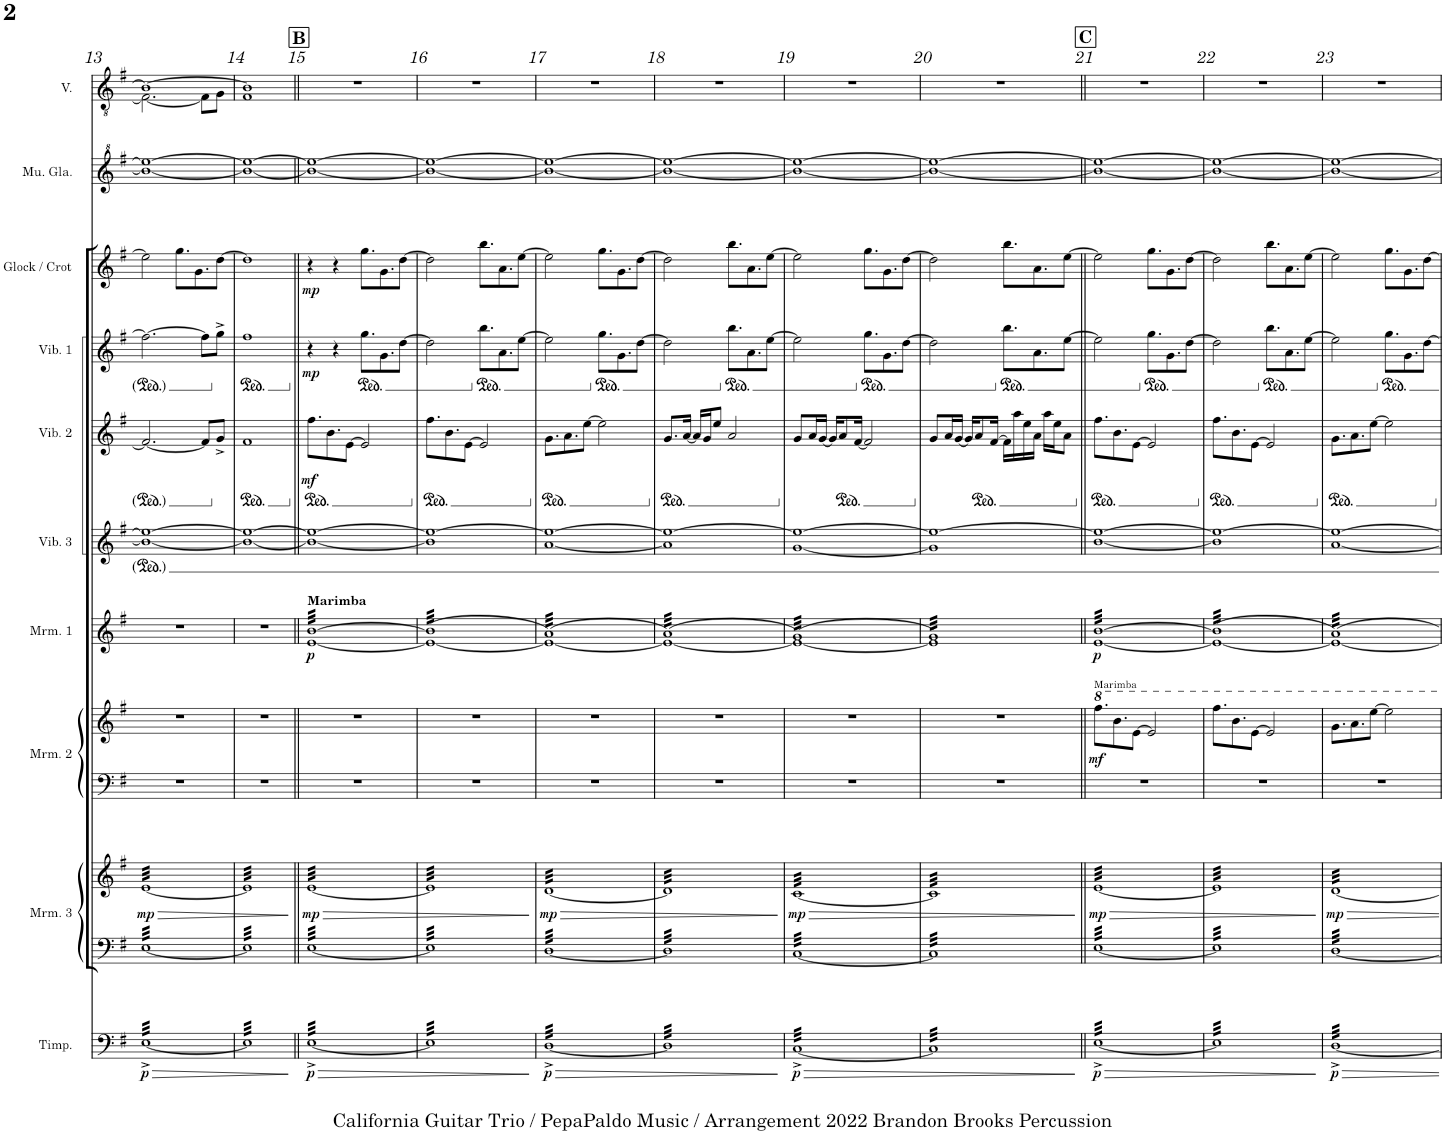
**kern	**dynam	**kern	**kern	**dynam	**kern	**kern	**dynam	**kern	**dynam	**kern	**kern	**dynam	**kern	**dynam	**kern	**dynam	**kern	**kern
*part10	*part10	*part9	*part9	*part9	*part8	*part8	*part8	*part7	*part7	*part6	*part5	*part5	*part4	*part4	*part3	*part3	*part2	*part1
*staff12	*staff12	*staff11	*staff10	*staff10/11	*staff9	*staff8	*staff8/9	*staff7	*staff7	*staff6	*staff5	*staff5	*staff4	*staff4	*staff3	*staff3	*staff2	*staff1
*I"Timpani	*	*I"Marimba 3	*	*	*I"Marimba 2	*	*	*I"Marimba 1	*	*I"Vibraphone 3	*I"Vibraphone 2	*	*I"Vibraphone 1	*	*I"Glock / Crot	*	*I"Musical Glasses	*I"Voice
*I'Timp.	*	*I'Mrm. 3	*	*	*I'Mrm. 2	*	*	*I'Mrm. 1	*	*I'Vib. 3	*I'Vib. 2	*	*I'Vib. 1	*	*I'Glock / Crot	*	*I'Mu. Gla.	*I'V.
!!LO:PB:g=z
*clefF4	*	*clefF4	*clefG2	*	*clefF4	*clefG2	*	*clefG2	*	*clefG2	*clefG2	*	*clefG2	*	*clefG2	*	*clefG^2	*clefGv2
*	*	*	*	*	*	*	*	*	*	*	*	*	*	*	*Trd-14c-24	*	*	*
*k[f#]	*	*k[f#]	*k[f#]	*	*k[f#]	*k[f#]	*	*k[f#]	*	*k[f#]	*k[f#]	*	*k[f#]	*	*k[f#]	*	*k[f#]	*k[f#]
*M4/4	*	*M4/4	*M4/4	*	*M4/4	*M4/4	*	*M4/4	*	*M4/4	*M4/4	*	*M4/4	*	*M4/4	*	*M4/4	*M4/4
=13	=13	=13	=13	=13	=13	=13	=13	=13	=13	=13	=13	=13	=13	=13	=13	=13	=13	=13
!	!LO:HP:b	!	!	!LO:HP:b	!	!	!	!	!	!	!	!	!	!	!	!	!	!
*	*	*	*	*	*	*	*	*	*	*	*	*	*	*	*	*	*	*^
!	!LO:DY:n=1:b	!	!	!LO:DY:n=1:b	!	!	!	!	!	!	!	!	!	!	!	!	!	!	!
*tremolo	*	*	*	*	*	*	*	*	*	*	*	*	*	*	*	*	*	*	*
*	*	*tremolo	*	*	*	*	*	*	*	*	*	*	*	*	*	*	*	*	*
*	*	*	*tremolo	*	*	*	*	*	*	*	*	*	*	*	*	*	*	*	*
[32E^LLL	> p	[32ELLL	[32eLLL	> mp	1r	1r	.	1r	.	1b_ 1ee_	2.f#/_	.	2.ff#\_	.	2ee\]	.	1bb_ 1eee_	1B_	2.F#\_
32E^	.	32E	32e	.	.	.	.	.	.	.	.	.	.	.	.	.	.	.	.
32E^	.	32E	32e	.	.	.	.	.	.	.	.	.	.	.	.	.	.	.	.
32E^	.	32E	32e	.	.	.	.	.	.	.	.	.	.	.	.	.	.	.	.
32E^	.	32E	32e	.	.	.	.	.	.	.	.	.	.	.	.	.	.	.	.
32E^	.	32E	32e	.	.	.	.	.	.	.	.	.	.	.	.	.	.	.	.
32E^	.	32E	32e	.	.	.	.	.	.	.	.	.	.	.	.	.	.	.	.
32E^	.	32E	32e	.	.	.	.	.	.	.	.	.	.	.	.	.	.	.	.
32E^	.	32E	32e	.	.	.	.	.	.	.	.	.	.	.	.	.	.	.	.
32E^	.	32E	32e	.	.	.	.	.	.	.	.	.	.	.	.	.	.	.	.
32E^	.	32E	32e	.	.	.	.	.	.	.	.	.	.	.	.	.	.	.	.
32E^	.	32E	32e	.	.	.	.	.	.	.	.	.	.	.	.	.	.	.	.
32E^	.	32E	32e	.	.	.	.	.	.	.	.	.	.	.	.	.	.	.	.
32E^	.	32E	32e	.	.	.	.	.	.	.	.	.	.	.	.	.	.	.	.
32E^	.	32E	32e	.	.	.	.	.	.	.	.	.	.	.	.	.	.	.	.
32E^	.	32E	32e	.	.	.	.	.	.	.	.	.	.	.	.	.	.	.	.
32E^	.	32E	32e	.	.	.	.	.	.	.	.	.	.	.	8.gg\L	.	.	.	.
32E^	.	32E	32e	.	.	.	.	.	.	.	.	.	.	.	.	.	.	.	.
32E^	.	32E	32e	.	.	.	.	.	.	.	.	.	.	.	.	.	.	.	.
32E^	.	32E	32e	.	.	.	.	.	.	.	.	.	.	.	.	.	.	.	.
32E^	.	32E	32e	.	.	.	.	.	.	.	.	.	.	.	.	.	.	.	.
32E^	.	32E	32e	.	.	.	.	.	.	.	.	.	.	.	.	.	.	.	.
32E^	.	32E	32e	.	.	.	.	.	.	.	.	.	.	.	8.g\	.	.	.	.
32E^	.	32E	32e	.	.	.	.	.	.	.	.	.	.	.	.	.	.	.	.
32E^	.	32E	32e	.	.	.	.	.	.	.	8f#/L]	.	8ff#\L]	.	.	.	.	.	8F#\L]
32E^	.	32E	32e	.	.	.	.	.	.	.	.	.	.	.	.	.	.	.	.
32E^	.	32E	32e	.	.	.	.	.	.	.	.	.	.	.	.	.	.	.	.
32E^	.	32E	32e	.	.	.	.	.	.	.	.	.	.	.	.	.	.	.	.
32E^	.	32E	32e	.	.	.	.	.	.	.	8g^/J	.	8gg^\J	.	[8dd\J	.	.	.	8G\J
32E^	.	32E	32e	.	.	.	.	.	.	.	.	.	.	.	.	.	.	.	.
32E^	.	32E	32e	.	.	.	.	.	.	.	.	.	.	.	.	.	.	.	.
32E^JJJ	.	32EJJJ	32eJJJ	.	.	.	.	.	.	.	.	.	.	.	.	.	.	.	.
=14	=14	=14	=14	=14	=14	=14	=14	=14	=14	=14	=14	=14	=14	=14	=14	=14	=14	=14	=14
*	*	*	*	*	*	*	*	*	*	*	*	*	*ped	*	*	*	*	*	*
32E]LLL	.	32E]LLL	32e]LLL	.	1r	1r	.	1r	.	1b_ 1ee_	1f#	.	1ff#	.	1dd]	.	1bb_ 1eee_	1B]	1F#
32E	.	32E	32e	.	.	.	.	.	.	.	.	.	.	.	.	.	.	.	.
32E	.	32E	32e	.	.	.	.	.	.	.	.	.	.	.	.	.	.	.	.
32E	.	32E	32e	.	.	.	.	.	.	.	.	.	.	.	.	.	.	.	.
32E	.	32E	32e	.	.	.	.	.	.	.	.	.	.	.	.	.	.	.	.
32E	.	32E	32e	.	.	.	.	.	.	.	.	.	.	.	.	.	.	.	.
32E	.	32E	32e	.	.	.	.	.	.	.	.	.	.	.	.	.	.	.	.
32E	.	32E	32e	.	.	.	.	.	.	.	.	.	.	.	.	.	.	.	.
32E	.	32E	32e	.	.	.	.	.	.	.	.	.	.	.	.	.	.	.	.
32E	.	32E	32e	.	.	.	.	.	.	.	.	.	.	.	.	.	.	.	.
32E	.	32E	32e	.	.	.	.	.	.	.	.	.	.	.	.	.	.	.	.
32E	.	32E	32e	.	.	.	.	.	.	.	.	.	.	.	.	.	.	.	.
32E	.	32E	32e	.	.	.	.	.	.	.	.	.	.	.	.	.	.	.	.
32E	.	32E	32e	.	.	.	.	.	.	.	.	.	.	.	.	.	.	.	.
32E	.	32E	32e	.	.	.	.	.	.	.	.	.	.	.	.	.	.	.	.
32E	.	32E	32e	.	.	.	.	.	.	.	.	.	.	.	.	.	.	.	.
32E	.	32E	32e	.	.	.	.	.	.	.	.	.	.	.	.	.	.	.	.
32E	.	32E	32e	.	.	.	.	.	.	.	.	.	.	.	.	.	.	.	.
32E	.	32E	32e	.	.	.	.	.	.	.	.	.	.	.	.	.	.	.	.
32E	.	32E	32e	.	.	.	.	.	.	.	.	.	.	.	.	.	.	.	.
32E	.	32E	32e	.	.	.	.	.	.	.	.	.	.	.	.	.	.	.	.
32E	.	32E	32e	.	.	.	.	.	.	.	.	.	.	.	.	.	.	.	.
32E	.	32E	32e	.	.	.	.	.	.	.	.	.	.	.	.	.	.	.	.
32E	.	32E	32e	.	.	.	.	.	.	.	.	.	.	.	.	.	.	.	.
32E	.	32E	32e	.	.	.	.	.	.	.	.	.	.	.	.	.	.	.	.
32E	.	32E	32e	.	.	.	.	.	.	.	.	.	.	.	.	.	.	.	.
32E	.	32E	32e	.	.	.	.	.	.	.	.	.	.	.	.	.	.	.	.
32E	.	32E	32e	.	.	.	.	.	.	.	.	.	.	.	.	.	.	.	.
32E	.	32E	32e	.	.	.	.	.	.	.	.	.	.	.	.	.	.	.	.
32E	.	32E	32e	.	.	.	.	.	.	.	.	.	.	.	.	.	.	.	.
32E	.	32E	32e	.	.	.	.	.	.	.	.	.	.	.	.	.	.	.	.
32EJJJ	.	32EJJJ	32eJJJ	.	.	.	.	.	.	.	.	.	.	.	.	.	.	.	.
*	*	*	*	*	*	*	*	*	*	*	*	*	*	*	*	*	*	*v	*v
.	]	.	.	]	.	.	.	.	.	.	.	.	.	.	.	.	.	.
!!LO:REH:place=s1:a:B:cj:fs=14:t=B
=15||	=15||	=15||	=15||	=15||	=15||	=15||	=15||	=15||	=15||	=15||	=15||	=15||	=15||	=15||	=15||	=15||	=15||	=15||
!	!LO:HP:b	!	!	!LO:HP:b	!	!	!	!	!	!	!	!	!	!	!	!	!	!
*	*	*	*	*	*	*	*	*	*	*	*	*	*Xped	*	*	*	*	*
!	!	!	!	!	!	!	!	!LO:TX:a:B:t=Marimba	!	!	!	!	!	!	!	!	!	!
!	!LO:DY:n=1:b	!	!	!LO:DY:n=1:b	!	!	!	!	!LO:DY:b	!	!	!LO:DY:b	!	!LO:DY:b	!	!LO:DY:b	!	!
*	*	*	*	*	*	*	*	*tremolo	*	*	*	*	*	*	*	*	*	*
[32E^LLL	> p	[32ELLL	[32eLLL	> mp	1r	1r	.	[32e [32bLLL	p	1b_ 1ee_	8.ff#\L	mf	4r	mp	4r	mp	1bb_ 1eee_	1r
32E^	.	32E	32e	.	.	.	.	32e 32b	.	.	.	.	.	.	.	.	.	.
32E^	.	32E	32e	.	.	.	.	32e 32b	.	.	.	.	.	.	.	.	.	.
32E^	.	32E	32e	.	.	.	.	32e 32b	.	.	.	.	.	.	.	.	.	.
32E^	.	32E	32e	.	.	.	.	32e 32b	.	.	.	.	.	.	.	.	.	.
32E^	.	32E	32e	.	.	.	.	32e 32b	.	.	.	.	.	.	.	.	.	.
32E^	.	32E	32e	.	.	.	.	32e 32b	.	.	8.b\	.	.	.	.	.	.	.
32E^	.	32E	32e	.	.	.	.	32e 32b	.	.	.	.	.	.	.	.	.	.
32E^	.	32E	32e	.	.	.	.	32e 32b	.	.	.	.	4r	.	4r	.	.	.
32E^	.	32E	32e	.	.	.	.	32e 32b	.	.	.	.	.	.	.	.	.	.
32E^	.	32E	32e	.	.	.	.	32e 32b	.	.	.	.	.	.	.	.	.	.
32E^	.	32E	32e	.	.	.	.	32e 32b	.	.	.	.	.	.	.	.	.	.
32E^	.	32E	32e	.	.	.	.	32e 32b	.	.	[8e\J	.	.	.	.	.	.	.
32E^	.	32E	32e	.	.	.	.	32e 32b	.	.	.	.	.	.	.	.	.	.
32E^	.	32E	32e	.	.	.	.	32e 32b	.	.	.	.	.	.	.	.	.	.
32E^	.	32E	32e	.	.	.	.	32e 32b	.	.	.	.	.	.	.	.	.	.
*	*	*	*	*	*	*	*	*	*	*	*	*	*ped	*	*	*	*	*
32E^	.	32E	32e	.	.	.	.	32e 32b	.	.	2e/]	.	8.gg\L	.	8.gg\L	.	.	.
32E^	.	32E	32e	.	.	.	.	32e 32b	.	.	.	.	.	.	.	.	.	.
32E^	.	32E	32e	.	.	.	.	32e 32b	.	.	.	.	.	.	.	.	.	.
32E^	.	32E	32e	.	.	.	.	32e 32b	.	.	.	.	.	.	.	.	.	.
32E^	.	32E	32e	.	.	.	.	32e 32b	.	.	.	.	.	.	.	.	.	.
32E^	.	32E	32e	.	.	.	.	32e 32b	.	.	.	.	.	.	.	.	.	.
32E^	.	32E	32e	.	.	.	.	32e 32b	.	.	.	.	8.g\	.	8.g\	.	.	.
32E^	.	32E	32e	.	.	.	.	32e 32b	.	.	.	.	.	.	.	.	.	.
32E^	.	32E	32e	.	.	.	.	32e 32b	.	.	.	.	.	.	.	.	.	.
32E^	.	32E	32e	.	.	.	.	32e 32b	.	.	.	.	.	.	.	.	.	.
32E^	.	32E	32e	.	.	.	.	32e 32b	.	.	.	.	.	.	.	.	.	.
32E^	.	32E	32e	.	.	.	.	32e 32b	.	.	.	.	.	.	.	.	.	.
32E^	.	32E	32e	.	.	.	.	32e 32b	.	.	.	.	[8dd\J	.	[8dd\J	.	.	.
32E^	.	32E	32e	.	.	.	.	32e 32b	.	.	.	.	.	.	.	.	.	.
32E^	.	32E	32e	.	.	.	.	32e 32b	.	.	.	.	.	.	.	.	.	.
32E^JJJ	.	32EJJJ	32eJJJ	.	.	.	.	32e 32bJJJ	.	.	.	.	.	.	.	.	.	.
=16	=16	=16	=16	=16	=16	=16	=16	=16	=16	=16	=16	=16	=16	=16	=16	=16	=16	=16
32E]LLL	.	32E]LLL	32e]LLL	.	1r	1r	.	(>32e 32b]LLL	.	1b] 1ee_	8.ff#\L	.	2dd\]	.	2dd\]	.	1bb_ 1eee_	1r
32E	.	32E	32e	.	.	.	.	(>32e 32b	.	.	.	.	.	.	.	.	.	.
32E	.	32E	32e	.	.	.	.	(>32e 32b	.	.	.	.	.	.	.	.	.	.
32E	.	32E	32e	.	.	.	.	(>32e 32b	.	.	.	.	.	.	.	.	.	.
32E	.	32E	32e	.	.	.	.	(>32e 32b	.	.	.	.	.	.	.	.	.	.
32E	.	32E	32e	.	.	.	.	(>32e 32b	.	.	.	.	.	.	.	.	.	.
32E	.	32E	32e	.	.	.	.	(>32e 32b	.	.	8.b\	.	.	.	.	.	.	.
32E	.	32E	32e	.	.	.	.	(>32e 32b	.	.	.	.	.	.	.	.	.	.
32E	.	32E	32e	.	.	.	.	(>32e 32b	.	.	.	.	.	.	.	.	.	.
32E	.	32E	32e	.	.	.	.	(>32e 32b	.	.	.	.	.	.	.	.	.	.
32E	.	32E	32e	.	.	.	.	(>32e 32b	.	.	.	.	.	.	.	.	.	.
32E	.	32E	32e	.	.	.	.	(>32e 32b	.	.	.	.	.	.	.	.	.	.
32E	.	32E	32e	.	.	.	.	(>32e 32b	.	.	[8e\J	.	.	.	.	.	.	.
32E	.	32E	32e	.	.	.	.	(>32e 32b	.	.	.	.	.	.	.	.	.	.
32E	.	32E	32e	.	.	.	.	(>32e 32b	.	.	.	.	.	.	.	.	.	.
32E	.	32E	32e	.	.	.	.	(>32e 32b	.	.	.	.	.	.	.	.	.	.
*	*	*	*	*	*	*	*	*	*	*	*	*	*Xped	*	*	*	*	*
*	*	*	*	*	*	*	*	*	*	*	*	*	*ped	*	*	*	*	*
32E	.	32E	32e	.	.	.	.	(>32e 32b	.	.	2e/]	.	8.bb\L	.	8.bb\L	.	.	.
32E	.	32E	32e	.	.	.	.	(>32e 32b	.	.	.	.	.	.	.	.	.	.
32E	.	32E	32e	.	.	.	.	(>32e 32b	.	.	.	.	.	.	.	.	.	.
32E	.	32E	32e	.	.	.	.	(>32e 32b	.	.	.	.	.	.	.	.	.	.
32E	.	32E	32e	.	.	.	.	(>32e 32b	.	.	.	.	.	.	.	.	.	.
32E	.	32E	32e	.	.	.	.	(>32e 32b	.	.	.	.	.	.	.	.	.	.
32E	.	32E	32e	.	.	.	.	(>32e 32b	.	.	.	.	8.a\	.	8.a\	.	.	.
32E	.	32E	32e	.	.	.	.	(>32e 32b	.	.	.	.	.	.	.	.	.	.
32E	.	32E	32e	.	.	.	.	(>32e 32b	.	.	.	.	.	.	.	.	.	.
32E	.	32E	32e	.	.	.	.	(>32e 32b	.	.	.	.	.	.	.	.	.	.
32E	.	32E	32e	.	.	.	.	(>32e 32b	.	.	.	.	.	.	.	.	.	.
32E	.	32E	32e	.	.	.	.	(>32e 32b	.	.	.	.	.	.	.	.	.	.
32E	.	32E	32e	.	.	.	.	(>32e 32b	.	.	.	.	[8ee\J	.	[8ee\J	.	.	.
32E	.	32E	32e	.	.	.	.	(>32e 32b	.	.	.	.	.	.	.	.	.	.
32E	.	32E	32e	.	.	.	.	(>32e 32b	.	.	.	.	.	.	.	.	.	.
32EJJJ	.	32EJJJ	32eJJJ	.	.	.	.	32e 32bJJJ	.	.	.	.	.	.	.	.	.	.
.	]	.	.	]	.	.	.	.	.	.	.	.	.	.	.	.	.	.
=17	=17	=17	=17	=17	=17	=17	=17	=17	=17	=17	=17	=17	=17	=17	=17	=17	=17	=17
!	!LO:HP:b	!	!	!LO:HP:b	!	!	!	!	!	!	!	!	!	!	!	!	!	!
!	!LO:DY:n=1:b	!	!	!LO:DY:n=1:b	!	!	!	!	!	!	!	!	!	!	!	!	!	!
[32D^LLL	> p	[32DLLL	[32dLLL	> mp	1r	1r	.	(>32e 32a)LLL	.	[1a 1ee_	8.g\L	.	2ee\]	.	2ee\]	.	1bb_ 1eee_	1r
32D^	.	32D	32d	.	.	.	.	(>32e 32a)	.	.	.	.	.	.	.	.	.	.
32D^	.	32D	32d	.	.	.	.	(>32e 32a)	.	.	.	.	.	.	.	.	.	.
32D^	.	32D	32d	.	.	.	.	(>32e 32a)	.	.	.	.	.	.	.	.	.	.
32D^	.	32D	32d	.	.	.	.	(>32e 32a)	.	.	.	.	.	.	.	.	.	.
32D^	.	32D	32d	.	.	.	.	(>32e 32a)	.	.	.	.	.	.	.	.	.	.
32D^	.	32D	32d	.	.	.	.	(>32e 32a)	.	.	8.a\	.	.	.	.	.	.	.
32D^	.	32D	32d	.	.	.	.	(>32e 32a)	.	.	.	.	.	.	.	.	.	.
32D^	.	32D	32d	.	.	.	.	(>32e 32a)	.	.	.	.	.	.	.	.	.	.
32D^	.	32D	32d	.	.	.	.	(>32e 32a)	.	.	.	.	.	.	.	.	.	.
32D^	.	32D	32d	.	.	.	.	(>32e 32a)	.	.	.	.	.	.	.	.	.	.
32D^	.	32D	32d	.	.	.	.	(>32e 32a)	.	.	.	.	.	.	.	.	.	.
32D^	.	32D	32d	.	.	.	.	(>32e 32a)	.	.	[8ee\J	.	.	.	.	.	.	.
32D^	.	32D	32d	.	.	.	.	(>32e 32a)	.	.	.	.	.	.	.	.	.	.
32D^	.	32D	32d	.	.	.	.	(>32e 32a)	.	.	.	.	.	.	.	.	.	.
32D^	.	32D	32d	.	.	.	.	(>32e 32a)	.	.	.	.	.	.	.	.	.	.
*	*	*	*	*	*	*	*	*	*	*	*	*	*Xped	*	*	*	*	*
*	*	*	*	*	*	*	*	*	*	*	*	*	*ped	*	*	*	*	*
32D^	.	32D	32d	.	.	.	.	(>32e 32a)	.	.	2ee\]	.	8.gg\L	.	8.gg\L	.	.	.
32D^	.	32D	32d	.	.	.	.	(>32e 32a)	.	.	.	.	.	.	.	.	.	.
32D^	.	32D	32d	.	.	.	.	(>32e 32a)	.	.	.	.	.	.	.	.	.	.
32D^	.	32D	32d	.	.	.	.	(>32e 32a)	.	.	.	.	.	.	.	.	.	.
32D^	.	32D	32d	.	.	.	.	(>32e 32a)	.	.	.	.	.	.	.	.	.	.
32D^	.	32D	32d	.	.	.	.	(>32e 32a)	.	.	.	.	.	.	.	.	.	.
32D^	.	32D	32d	.	.	.	.	(>32e 32a)	.	.	.	.	8.g\	.	8.g\	.	.	.
32D^	.	32D	32d	.	.	.	.	(>32e 32a)	.	.	.	.	.	.	.	.	.	.
32D^	.	32D	32d	.	.	.	.	(>32e 32a)	.	.	.	.	.	.	.	.	.	.
32D^	.	32D	32d	.	.	.	.	(>32e 32a)	.	.	.	.	.	.	.	.	.	.
32D^	.	32D	32d	.	.	.	.	(>32e 32a)	.	.	.	.	.	.	.	.	.	.
32D^	.	32D	32d	.	.	.	.	(>32e 32a)	.	.	.	.	.	.	.	.	.	.
32D^	.	32D	32d	.	.	.	.	(>32e 32a)	.	.	.	.	[8dd\J	.	[8dd\J	.	.	.
32D^	.	32D	32d	.	.	.	.	(>32e 32a)	.	.	.	.	.	.	.	.	.	.
32D^	.	32D	32d	.	.	.	.	(>32e 32a)	.	.	.	.	.	.	.	.	.	.
32D^JJJ	.	32DJJJ	32dJJJ	.	.	.	.	32e 32a)JJJ	.	.	.	.	.	.	.	.	.	.
=18	=18	=18	=18	=18	=18	=18	=18	=18	=18	=18	=18	=18	=18	=18	=18	=18	=18	=18
32D]LLL	.	32D]LLL	32d]LLL	.	1r	1r	.	(>32e 32a)LLL	.	1a] 1ee_	8.g/L	.	2dd\]	.	2dd\]	.	1bb_ 1eee_	1r
32D	.	32D	32d	.	.	.	.	(>32e 32a)	.	.	.	.	.	.	.	.	.	.
32D	.	32D	32d	.	.	.	.	(>32e 32a)	.	.	.	.	.	.	.	.	.	.
32D	.	32D	32d	.	.	.	.	(>32e 32a)	.	.	.	.	.	.	.	.	.	.
32D	.	32D	32d	.	.	.	.	(>32e 32a)	.	.	.	.	.	.	.	.	.	.
32D	.	32D	32d	.	.	.	.	(>32e 32a)	.	.	.	.	.	.	.	.	.	.
32D	.	32D	32d	.	.	.	.	(>32e 32a)	.	.	[16a/Jk	.	.	.	.	.	.	.
32D	.	32D	32d	.	.	.	.	(>32e 32a)	.	.	.	.	.	.	.	.	.	.
32D	.	32D	32d	.	.	.	.	(>32e 32a)	.	.	16a/LL]	.	.	.	.	.	.	.
32D	.	32D	32d	.	.	.	.	(>32e 32a)	.	.	.	.	.	.	.	.	.	.
32D	.	32D	32d	.	.	.	.	(>32e 32a)	.	.	16g/J	.	.	.	.	.	.	.
32D	.	32D	32d	.	.	.	.	(>32e 32a)	.	.	.	.	.	.	.	.	.	.
32D	.	32D	32d	.	.	.	.	(>32e 32a)	.	.	8ee/J	.	.	.	.	.	.	.
32D	.	32D	32d	.	.	.	.	(>32e 32a)	.	.	.	.	.	.	.	.	.	.
32D	.	32D	32d	.	.	.	.	(>32e 32a)	.	.	.	.	.	.	.	.	.	.
32D	.	32D	32d	.	.	.	.	(>32e 32a)	.	.	.	.	.	.	.	.	.	.
*	*	*	*	*	*	*	*	*	*	*	*	*	*Xped	*	*	*	*	*
*	*	*	*	*	*	*	*	*	*	*	*	*	*ped	*	*	*	*	*
32D	.	32D	32d	.	.	.	.	(>32e 32a)	.	.	2a/	.	8.bb\L	.	8.bb\L	.	.	.
32D	.	32D	32d	.	.	.	.	(>32e 32a)	.	.	.	.	.	.	.	.	.	.
32D	.	32D	32d	.	.	.	.	(>32e 32a)	.	.	.	.	.	.	.	.	.	.
32D	.	32D	32d	.	.	.	.	(>32e 32a)	.	.	.	.	.	.	.	.	.	.
32D	.	32D	32d	.	.	.	.	(>32e 32a)	.	.	.	.	.	.	.	.	.	.
32D	.	32D	32d	.	.	.	.	(>32e 32a)	.	.	.	.	.	.	.	.	.	.
32D	.	32D	32d	.	.	.	.	(>32e 32a)	.	.	.	.	8.a\	.	8.a\	.	.	.
32D	.	32D	32d	.	.	.	.	(>32e 32a)	.	.	.	.	.	.	.	.	.	.
32D	.	32D	32d	.	.	.	.	(>32e 32a)	.	.	.	.	.	.	.	.	.	.
32D	.	32D	32d	.	.	.	.	(>32e 32a)	.	.	.	.	.	.	.	.	.	.
32D	.	32D	32d	.	.	.	.	(>32e 32a)	.	.	.	.	.	.	.	.	.	.
32D	.	32D	32d	.	.	.	.	(>32e 32a)	.	.	.	.	.	.	.	.	.	.
32D	.	32D	32d	.	.	.	.	(>32e 32a)	.	.	.	.	[8ee\J	.	[8ee\J	.	.	.
32D	.	32D	32d	.	.	.	.	(>32e 32a)	.	.	.	.	.	.	.	.	.	.
32D	.	32D	32d	.	.	.	.	(>32e 32a)	.	.	.	.	.	.	.	.	.	.
32DJJJ	.	32DJJJ	32dJJJ	.	.	.	.	32e 32a)JJJ	.	.	.	.	.	.	.	.	.	.
.	]	.	.	]	.	.	.	.	.	.	.	.	.	.	.	.	.	.
=19	=19	=19	=19	=19	=19	=19	=19	=19	=19	=19	=19	=19	=19	=19	=19	=19	=19	=19
!	!LO:HP:b	!	!	!LO:HP:b	!	!	!	!	!	!	!	!	!	!	!	!	!	!
!	!LO:DY:n=1:b	!	!	!LO:DY:n=1:b	!	!	!	!	!	!	!	!	!	!	!	!	!	!
[32C^LLL	> p	[32CLLL	[32cLLL	> mp	1r	1r	.	(>32e 32g)LLL	.	[1g 1ee_	8g/L	.	2ee\]	.	2ee\]	.	1bb_ 1eee_	1r
32C^	.	32C	32c	.	.	.	.	(>32e 32g)	.	.	.	.	.	.	.	.	.	.
32C^	.	32C	32c	.	.	.	.	(>32e 32g)	.	.	.	.	.	.	.	.	.	.
32C^	.	32C	32c	.	.	.	.	(>32e 32g)	.	.	.	.	.	.	.	.	.	.
32C^	.	32C	32c	.	.	.	.	(>32e 32g)	.	.	16a/L	.	.	.	.	.	.	.
32C^	.	32C	32c	.	.	.	.	(>32e 32g)	.	.	.	.	.	.	.	.	.	.
32C^	.	32C	32c	.	.	.	.	(>32e 32g)	.	.	[16g/JJ	.	.	.	.	.	.	.
32C^	.	32C	32c	.	.	.	.	(>32e 32g)	.	.	.	.	.	.	.	.	.	.
32C^	.	32C	32c	.	.	.	.	(>32e 32g)	.	.	16g/KL]	.	.	.	.	.	.	.
32C^	.	32C	32c	.	.	.	.	(>32e 32g)	.	.	.	.	.	.	.	.	.	.
32C^	.	32C	32c	.	.	.	.	(>32e 32g)	.	.	8a/	.	.	.	.	.	.	.
32C^	.	32C	32c	.	.	.	.	(>32e 32g)	.	.	.	.	.	.	.	.	.	.
32C^	.	32C	32c	.	.	.	.	(>32e 32g)	.	.	.	.	.	.	.	.	.	.
32C^	.	32C	32c	.	.	.	.	(>32e 32g)	.	.	.	.	.	.	.	.	.	.
32C^	.	32C	32c	.	.	.	.	(>32e 32g)	.	.	[16f#/Jk	.	.	.	.	.	.	.
32C^	.	32C	32c	.	.	.	.	(>32e 32g)	.	.	.	.	.	.	.	.	.	.
*	*	*	*	*	*	*	*	*	*	*	*	*	*Xped	*	*	*	*	*
*	*	*	*	*	*	*	*	*	*	*	*	*	*ped	*	*	*	*	*
32C^	.	32C	32c	.	.	.	.	(>32e 32g)	.	.	2f#/]	.	8.gg\L	.	8.gg\L	.	.	.
32C^	.	32C	32c	.	.	.	.	(>32e 32g)	.	.	.	.	.	.	.	.	.	.
32C^	.	32C	32c	.	.	.	.	(>32e 32g)	.	.	.	.	.	.	.	.	.	.
32C^	.	32C	32c	.	.	.	.	(>32e 32g)	.	.	.	.	.	.	.	.	.	.
32C^	.	32C	32c	.	.	.	.	(>32e 32g)	.	.	.	.	.	.	.	.	.	.
32C^	.	32C	32c	.	.	.	.	(>32e 32g)	.	.	.	.	.	.	.	.	.	.
32C^	.	32C	32c	.	.	.	.	(>32e 32g)	.	.	.	.	8.g\	.	8.g\	.	.	.
32C^	.	32C	32c	.	.	.	.	(>32e 32g)	.	.	.	.	.	.	.	.	.	.
32C^	.	32C	32c	.	.	.	.	(>32e 32g)	.	.	.	.	.	.	.	.	.	.
32C^	.	32C	32c	.	.	.	.	(>32e 32g)	.	.	.	.	.	.	.	.	.	.
32C^	.	32C	32c	.	.	.	.	(>32e 32g)	.	.	.	.	.	.	.	.	.	.
32C^	.	32C	32c	.	.	.	.	(>32e 32g)	.	.	.	.	.	.	.	.	.	.
32C^	.	32C	32c	.	.	.	.	(>32e 32g)	.	.	.	.	[8dd\J	.	[8dd\J	.	.	.
32C^	.	32C	32c	.	.	.	.	(>32e 32g)	.	.	.	.	.	.	.	.	.	.
32C^	.	32C	32c	.	.	.	.	(>32e 32g)	.	.	.	.	.	.	.	.	.	.
32C^JJJ	.	32CJJJ	32cJJJ	.	.	.	.	32e 32g)JJJ	.	.	.	.	.	.	.	.	.	.
=20	=20	=20	=20	=20	=20	=20	=20	=20	=20	=20	=20	=20	=20	=20	=20	=20	=20	=20
32C]LLL	.	32C]LLL	32c]LLL	.	1r	1r	.	32e] 32g)LLL	.	1g] 1ee_	8g/L	.	2dd\]	.	2dd\]	.	1bb_ 1eee_	1r
32C	.	32C	32c	.	.	.	.	32e 32g)	.	.	.	.	.	.	.	.	.	.
32C	.	32C	32c	.	.	.	.	32e 32g)	.	.	.	.	.	.	.	.	.	.
32C	.	32C	32c	.	.	.	.	32e 32g)	.	.	.	.	.	.	.	.	.	.
32C	.	32C	32c	.	.	.	.	32e 32g)	.	.	16a/L	.	.	.	.	.	.	.
32C	.	32C	32c	.	.	.	.	32e 32g)	.	.	.	.	.	.	.	.	.	.
32C	.	32C	32c	.	.	.	.	32e 32g)	.	.	[16g/JJ	.	.	.	.	.	.	.
32C	.	32C	32c	.	.	.	.	32e 32g)	.	.	.	.	.	.	.	.	.	.
32C	.	32C	32c	.	.	.	.	32e 32g)	.	.	16g/KL]	.	.	.	.	.	.	.
32C	.	32C	32c	.	.	.	.	32e 32g)	.	.	.	.	.	.	.	.	.	.
32C	.	32C	32c	.	.	.	.	32e 32g)	.	.	8a/	.	.	.	.	.	.	.
32C	.	32C	32c	.	.	.	.	32e 32g)	.	.	.	.	.	.	.	.	.	.
32C	.	32C	32c	.	.	.	.	32e 32g)	.	.	.	.	.	.	.	.	.	.
32C	.	32C	32c	.	.	.	.	32e 32g)	.	.	.	.	.	.	.	.	.	.
32C	.	32C	32c	.	.	.	.	32e 32g)	.	.	[16f#/Jk	.	.	.	.	.	.	.
32C	.	32C	32c	.	.	.	.	32e 32g)	.	.	.	.	.	.	.	.	.	.
*	*	*	*	*	*	*	*	*	*	*	*	*	*Xped	*	*	*	*	*
*	*	*	*	*	*	*	*	*	*	*	*	*	*ped	*	*	*	*	*
32C	.	32C	32c	.	.	.	.	32e 32g)	.	.	16f#\LL]	.	8.bb\L	.	8.bb\L	.	.	.
32C	.	32C	32c	.	.	.	.	32e 32g)	.	.	.	.	.	.	.	.	.	.
32C	.	32C	32c	.	.	.	.	32e 32g)	.	.	16aa\	.	.	.	.	.	.	.
32C	.	32C	32c	.	.	.	.	32e 32g)	.	.	.	.	.	.	.	.	.	.
32C	.	32C	32c	.	.	.	.	32e 32g)	.	.	16ee\	.	.	.	.	.	.	.
32C	.	32C	32c	.	.	.	.	32e 32g)	.	.	.	.	.	.	.	.	.	.
32C	.	32C	32c	.	.	.	.	32e 32g)	.	.	16a\JJ	.	8.a\	.	8.a\	.	.	.
32C	.	32C	32c	.	.	.	.	32e 32g)	.	.	.	.	.	.	.	.	.	.
32C	.	32C	32c	.	.	.	.	32e 32g)	.	.	16aa\LL	.	.	.	.	.	.	.
32C	.	32C	32c	.	.	.	.	32e 32g)	.	.	.	.	.	.	.	.	.	.
32C	.	32C	32c	.	.	.	.	32e 32g)	.	.	16ee\J	.	.	.	.	.	.	.
32C	.	32C	32c	.	.	.	.	32e 32g)	.	.	.	.	.	.	.	.	.	.
32C	.	32C	32c	.	.	.	.	32e 32g)	.	.	8a\J	.	[8ee\J	.	[8ee\J	.	.	.
32C	.	32C	32c	.	.	.	.	32e 32g)	.	.	.	.	.	.	.	.	.	.
32C	.	32C	32c	.	.	.	.	32e 32g)	.	.	.	.	.	.	.	.	.	.
32CJJJ	.	32CJJJ	32cJJJ	.	.	.	.	32e 32g)JJJ	.	.	.	.	.	.	.	.	.	.
.	]	.	.	]	.	.	.	.	.	.	.	.	.	.	.	.	.	.
!!LO:REH:place=s1:a:B:cj:fs=14:t=C
=21||	=21||	=21||	=21||	=21||	=21||	=21||	=21||	=21||	=21||	=21||	=21||	=21||	=21||	=21||	=21||	=21||	=21||	=21||
!	!	!	!	!	!	!LO:TX:a:t=Marimba	!	!	!	!	!	!	!	!	!	!	!	!
!	!LO:HP:b	!	!	!LO:HP:b	!	!	!	!	!	!	!	!	!	!	!	!	!	!
!	!LO:DY:n=1:b	!	!	!LO:DY:n=1:b	!	!	!LO:DY:b	!	!LO:DY:b	!	!	!	!	!	!	!	!	!
[32E^LLL	> p	[32ELLL	[32eLLL	> mp	1r	8.fff#\L	mf	[32e [32bLLL	p	[1b 1ee_	8.ff#\L	.	2ee\]	.	2ee\]	.	1bb_ 1eee_	1r
32E^	.	32E	32e	.	.	.	.	32e 32b	.	.	.	.	.	.	.	.	.	.
32E^	.	32E	32e	.	.	.	.	32e 32b	.	.	.	.	.	.	.	.	.	.
32E^	.	32E	32e	.	.	.	.	32e 32b	.	.	.	.	.	.	.	.	.	.
32E^	.	32E	32e	.	.	.	.	32e 32b	.	.	.	.	.	.	.	.	.	.
32E^	.	32E	32e	.	.	.	.	32e 32b	.	.	.	.	.	.	.	.	.	.
32E^	.	32E	32e	.	.	8.bb\	.	32e 32b	.	.	8.b\	.	.	.	.	.	.	.
32E^	.	32E	32e	.	.	.	.	32e 32b	.	.	.	.	.	.	.	.	.	.
32E^	.	32E	32e	.	.	.	.	32e 32b	.	.	.	.	.	.	.	.	.	.
32E^	.	32E	32e	.	.	.	.	32e 32b	.	.	.	.	.	.	.	.	.	.
32E^	.	32E	32e	.	.	.	.	32e 32b	.	.	.	.	.	.	.	.	.	.
32E^	.	32E	32e	.	.	.	.	32e 32b	.	.	.	.	.	.	.	.	.	.
32E^	.	32E	32e	.	.	[8ee\J	.	32e 32b	.	.	[8e\J	.	.	.	.	.	.	.
32E^	.	32E	32e	.	.	.	.	32e 32b	.	.	.	.	.	.	.	.	.	.
32E^	.	32E	32e	.	.	.	.	32e 32b	.	.	.	.	.	.	.	.	.	.
32E^	.	32E	32e	.	.	.	.	32e 32b	.	.	.	.	.	.	.	.	.	.
*	*	*	*	*	*	*	*	*	*	*	*	*	*Xped	*	*	*	*	*
*	*	*	*	*	*	*	*	*	*	*	*	*	*ped	*	*	*	*	*
32E^	.	32E	32e	.	.	2ee/]	.	32e 32b	.	.	2e/]	.	8.gg\L	.	8.gg\L	.	.	.
32E^	.	32E	32e	.	.	.	.	32e 32b	.	.	.	.	.	.	.	.	.	.
32E^	.	32E	32e	.	.	.	.	32e 32b	.	.	.	.	.	.	.	.	.	.
32E^	.	32E	32e	.	.	.	.	32e 32b	.	.	.	.	.	.	.	.	.	.
32E^	.	32E	32e	.	.	.	.	32e 32b	.	.	.	.	.	.	.	.	.	.
32E^	.	32E	32e	.	.	.	.	32e 32b	.	.	.	.	.	.	.	.	.	.
32E^	.	32E	32e	.	.	.	.	32e 32b	.	.	.	.	8.g\	.	8.g\	.	.	.
32E^	.	32E	32e	.	.	.	.	32e 32b	.	.	.	.	.	.	.	.	.	.
32E^	.	32E	32e	.	.	.	.	32e 32b	.	.	.	.	.	.	.	.	.	.
32E^	.	32E	32e	.	.	.	.	32e 32b	.	.	.	.	.	.	.	.	.	.
32E^	.	32E	32e	.	.	.	.	32e 32b	.	.	.	.	.	.	.	.	.	.
32E^	.	32E	32e	.	.	.	.	32e 32b	.	.	.	.	.	.	.	.	.	.
32E^	.	32E	32e	.	.	.	.	32e 32b	.	.	.	.	[8dd\J	.	[8dd\J	.	.	.
32E^	.	32E	32e	.	.	.	.	32e 32b	.	.	.	.	.	.	.	.	.	.
32E^	.	32E	32e	.	.	.	.	32e 32b	.	.	.	.	.	.	.	.	.	.
32E^JJJ	.	32EJJJ	32eJJJ	.	.	.	.	32e 32bJJJ	.	.	.	.	.	.	.	.	.	.
=22	=22	=22	=22	=22	=22	=22	=22	=22	=22	=22	=22	=22	=22	=22	=22	=22	=22	=22
32E]LLL	.	32E]LLL	32e]LLL	.	1r	8.fff#\L	.	(>32e 32b]LLL	.	1b] 1ee_	8.ff#\L	.	2dd\]	.	2dd\]	.	1bb_ 1eee_	1r
32E	.	32E	32e	.	.	.	.	(>32e 32b	.	.	.	.	.	.	.	.	.	.
32E	.	32E	32e	.	.	.	.	(>32e 32b	.	.	.	.	.	.	.	.	.	.
32E	.	32E	32e	.	.	.	.	(>32e 32b	.	.	.	.	.	.	.	.	.	.
32E	.	32E	32e	.	.	.	.	(>32e 32b	.	.	.	.	.	.	.	.	.	.
32E	.	32E	32e	.	.	.	.	(>32e 32b	.	.	.	.	.	.	.	.	.	.
32E	.	32E	32e	.	.	8.bb\	.	(>32e 32b	.	.	8.b\	.	.	.	.	.	.	.
32E	.	32E	32e	.	.	.	.	(>32e 32b	.	.	.	.	.	.	.	.	.	.
32E	.	32E	32e	.	.	.	.	(>32e 32b	.	.	.	.	.	.	.	.	.	.
32E	.	32E	32e	.	.	.	.	(>32e 32b	.	.	.	.	.	.	.	.	.	.
32E	.	32E	32e	.	.	.	.	(>32e 32b	.	.	.	.	.	.	.	.	.	.
32E	.	32E	32e	.	.	.	.	(>32e 32b	.	.	.	.	.	.	.	.	.	.
32E	.	32E	32e	.	.	[8ee\J	.	(>32e 32b	.	.	[8e\J	.	.	.	.	.	.	.
32E	.	32E	32e	.	.	.	.	(>32e 32b	.	.	.	.	.	.	.	.	.	.
32E	.	32E	32e	.	.	.	.	(>32e 32b	.	.	.	.	.	.	.	.	.	.
32E	.	32E	32e	.	.	.	.	(>32e 32b	.	.	.	.	.	.	.	.	.	.
*	*	*	*	*	*	*	*	*	*	*	*	*	*Xped	*	*	*	*	*
*	*	*	*	*	*	*	*	*	*	*	*	*	*ped	*	*	*	*	*
32E	.	32E	32e	.	.	2ee/]	.	(>32e 32b	.	.	2e/]	.	8.bb\L	.	8.bb\L	.	.	.
32E	.	32E	32e	.	.	.	.	(>32e 32b	.	.	.	.	.	.	.	.	.	.
32E	.	32E	32e	.	.	.	.	(>32e 32b	.	.	.	.	.	.	.	.	.	.
32E	.	32E	32e	.	.	.	.	(>32e 32b	.	.	.	.	.	.	.	.	.	.
32E	.	32E	32e	.	.	.	.	(>32e 32b	.	.	.	.	.	.	.	.	.	.
32E	.	32E	32e	.	.	.	.	(>32e 32b	.	.	.	.	.	.	.	.	.	.
32E	.	32E	32e	.	.	.	.	(>32e 32b	.	.	.	.	8.a\	.	8.a\	.	.	.
32E	.	32E	32e	.	.	.	.	(>32e 32b	.	.	.	.	.	.	.	.	.	.
32E	.	32E	32e	.	.	.	.	(>32e 32b	.	.	.	.	.	.	.	.	.	.
32E	.	32E	32e	.	.	.	.	(>32e 32b	.	.	.	.	.	.	.	.	.	.
32E	.	32E	32e	.	.	.	.	(>32e 32b	.	.	.	.	.	.	.	.	.	.
32E	.	32E	32e	.	.	.	.	(>32e 32b	.	.	.	.	.	.	.	.	.	.
32E	.	32E	32e	.	.	.	.	(>32e 32b	.	.	.	.	[8ee\J	.	[8ee\J	.	.	.
32E	.	32E	32e	.	.	.	.	(>32e 32b	.	.	.	.	.	.	.	.	.	.
32E	.	32E	32e	.	.	.	.	(>32e 32b	.	.	.	.	.	.	.	.	.	.
32EJJJ	.	32EJJJ	32eJJJ	.	.	.	.	32e 32bJJJ	.	.	.	.	.	.	.	.	.	.
.	]	.	.	]	.	.	.	.	.	.	.	.	.	.	.	.	.	.
=23	=23	=23	=23	=23	=23	=23	=23	=23	=23	=23	=23	=23	=23	=23	=23	=23	=23	=23
!	!LO:DY:b	!	!	!LO:DY:b	!	!	!	!	!	!	!	!	!	!	!	!	!	!
[32D^LLL	p	[32DLLL	[32dLLL	mp	1r	8.gg\L	.	32e 32a)LLL	.	[1a 1ee_	8.g\L	.	2ee\]	.	2ee\]	.	1bb_ 1eee_	1r
32D^	.	32D	32d	.	.	.	.	32e 32a)	.	.	.	.	.	.	.	.	.	.
32D^	.	32D	32d	.	.	.	.	32e 32a)	.	.	.	.	.	.	.	.	.	.
32D^	.	32D	32d	.	.	.	.	32e 32a)	.	.	.	.	.	.	.	.	.	.
32D^	.	32D	32d	.	.	.	.	32e 32a)	.	.	.	.	.	.	.	.	.	.
32D^	.	32D	32d	.	.	.	.	32e 32a)	.	.	.	.	.	.	.	.	.	.
32D^	.	32D	32d	.	.	8.aa\	.	32e 32a)	.	.	8.a\	.	.	.	.	.	.	.
32D^	.	32D	32d	.	.	.	.	32e 32a)	.	.	.	.	.	.	.	.	.	.
32D^	.	32D	32d	.	.	.	.	32e 32a)	.	.	.	.	.	.	.	.	.	.
32D^	.	32D	32d	.	.	.	.	32e 32a)	.	.	.	.	.	.	.	.	.	.
32D^	.	32D	32d	.	.	.	.	32e 32a)	.	.	.	.	.	.	.	.	.	.
32D^	.	32D	32d	.	.	.	.	32e 32a)	.	.	.	.	.	.	.	.	.	.
32D^	.	32D	32d	.	.	[8eee\J	.	32e 32a)	.	.	[8ee\J	.	.	.	.	.	.	.
32D^	.	32D	32d	.	.	.	.	32e 32a)	.	.	.	.	.	.	.	.	.	.
32D^	.	32D	32d	.	.	.	.	32e 32a)	.	.	.	.	.	.	.	.	.	.
32D^	.	32D	32d	.	.	.	.	32e 32a)	.	.	.	.	.	.	.	.	.	.
*	*	*	*	*	*	*	*	*	*	*	*	*	*Xped	*	*	*	*	*
32D^	.	32D	32d	.	.	2eee\]	.	32e 32a)	.	.	2ee\]	.	8.gg\L	.	8.gg\L	.	.	.
32D^	.	32D	32d	.	.	.	.	32e 32a)	.	.	.	.	.	.	.	.	.	.
32D^	.	32D	32d	.	.	.	.	32e 32a)	.	.	.	.	.	.	.	.	.	.
32D^	.	32D	32d	.	.	.	.	32e 32a)	.	.	.	.	.	.	.	.	.	.
32D^	.	32D	32d	.	.	.	.	32e 32a)	.	.	.	.	.	.	.	.	.	.
32D^	.	32D	32d	.	.	.	.	32e 32a)	.	.	.	.	.	.	.	.	.	.
32D^	.	32D	32d	.	.	.	.	32e 32a)	.	.	.	.	8.g\	.	8.g\	.	.	.
32D^	.	32D	32d	.	.	.	.	32e 32a)	.	.	.	.	.	.	.	.	.	.
32D^	.	32D	32d	.	.	.	.	32e 32a)	.	.	.	.	.	.	.	.	.	.
32D^	.	32D	32d	.	.	.	.	32e 32a)	.	.	.	.	.	.	.	.	.	.
32D^	.	32D	32d	.	.	.	.	32e 32a)	.	.	.	.	.	.	.	.	.	.
32D^	.	32D	32d	.	.	.	.	32e 32a)	.	.	.	.	.	.	.	.	.	.
32D^	.	32D	32d	.	.	.	.	32e 32a)	.	.	.	.	[8dd\J	.	[8dd\J	.	.	.
32D^	.	32D	32d	.	.	.	.	32e 32a)	.	.	.	.	.	.	.	.	.	.
32D^	.	32D	32d	.	.	.	.	32e 32a)	.	.	.	.	.	.	.	.	.	.
32D^JJJ	.	32DJJJ	32dJJJ	.	.	.	.	32e 32a)JJJ	.	.	.	.	.	.	.	.	.	.
*	*	*	*	*	*	*	*	*Xtremolo	*	*	*	*	*	*	*	*	*	*
*	*	*	*Xtremolo	*	*	*	*	*	*	*	*	*	*	*	*	*	*	*
*	*	*Xtremolo	*	*	*	*	*	*	*	*	*	*	*	*	*	*	*	*
*Xtremolo	*	*	*	*	*	*	*	*	*	*	*	*	*	*	*	*	*	*
=	=	=	=	=	=	=	=	=	=	=	=	=	=	=	=	=	=	=
*-	*-	*-	*-	*-	*-	*-	*-	*-	*-	*-	*-	*-	*-	*-	*-	*-	*-	*-
